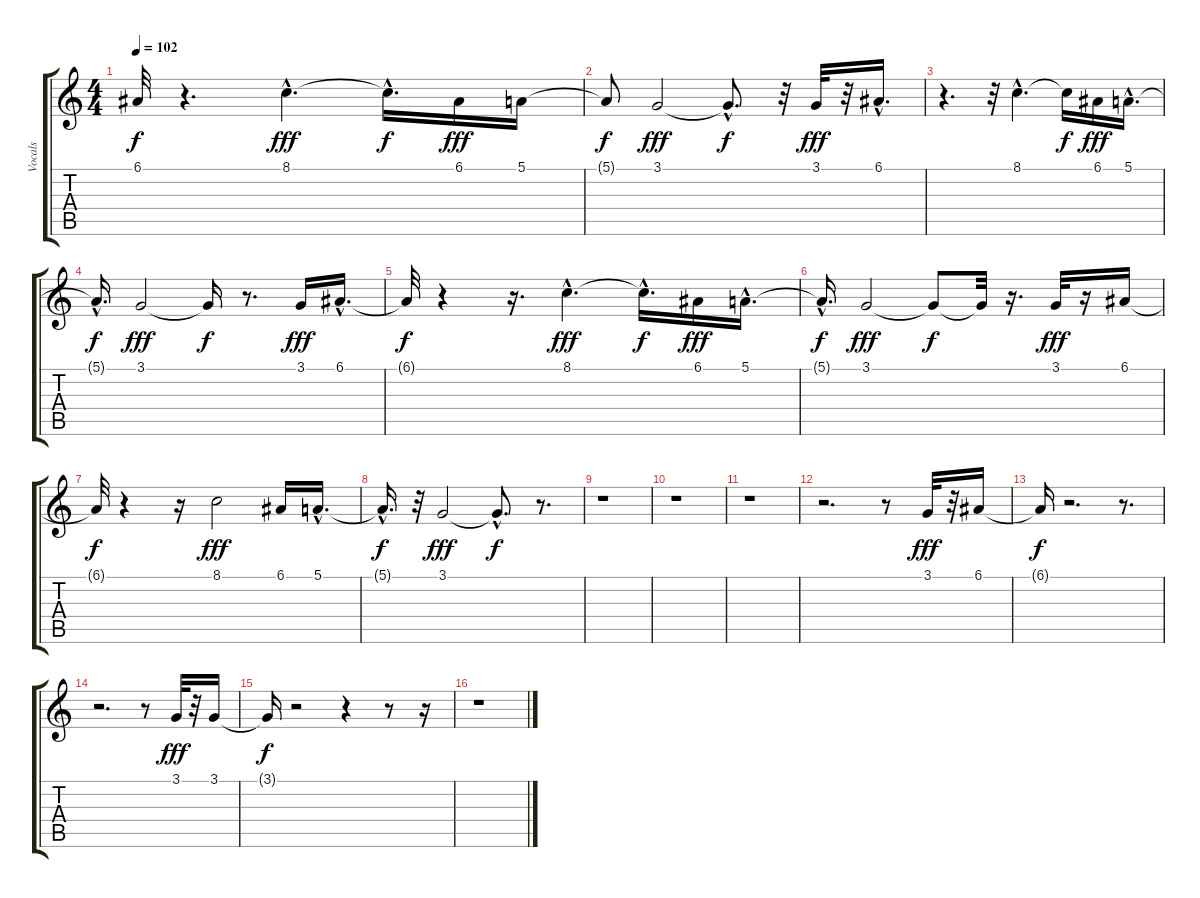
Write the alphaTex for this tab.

\track ("Vocals" "Vocals") {instrument lead2sawtooth}
\staff {score tabs}
\tuning (E4 B3 G3 D3 A2 E2) {hide}
\ts (4 4)
\tempo 102
\clef g2
\ks c
6.1{t}.32{dy f} r.4{d} 8.1{hac}.4{d dy fff} 8.1{hac t}.16{d dy f} 6.1.16{dy fff} 5.1.16 |
5.1{t}.8{dy f} 3.1.2{dy fff} 3.1{hac t}.8{d dy f} r.32 3.1.32{dy fff} r.32 6.1{hac}.16{d} |
r.4{d} r.32 8.1{hac}.4{d} 8.1{t}.16{dy f} 6.1.16{dy fff} 5.1{hac}.16{d} |
5.1{hac t}.16{d dy f} 3.1.2{dy fff} 3.1{t}.16{dy f} r.8{d} 3.1.16{dy fff} 6.1{hac}.16{d} |
6.1{t}.32{dy f} r.4 r.16{d} 8.1{hac}.4{d dy fff} 8.1{hac t}.16{d dy f} 6.1.16{dy fff} 5.1{hac}.16{d} |
5.1{hac t}.16{d dy f} 3.1.2{dy fff} 3.1{t}.8{dy f} 3.1{t}.32 r.16{d} 3.1.32{dy fff} r.16 6.1.16 |
6.1{t}.32{dy f} r.4 r.16 8.1.2{dy fff} 6.1.16 5.1{hac}.16{d} |
5.1{hac t}.16{d dy f} r.32 3.1.2{dy fff} 3.1{hac t}.8{d dy f} r.8{d} |
r.1 |
r.1 |
r.1 |
r.2{d} r.8 3.1.32{dy fff} r.32 6.1.16 |
6.1{t}.16{dy f} r.2{d} r.8{d} |
r.2{d} r.8 3.1.32{dy fff} r.32 3.1.16 |
3.1{t}.16{dy f} r.2 r.4 r.8 r.16 |
r.1
